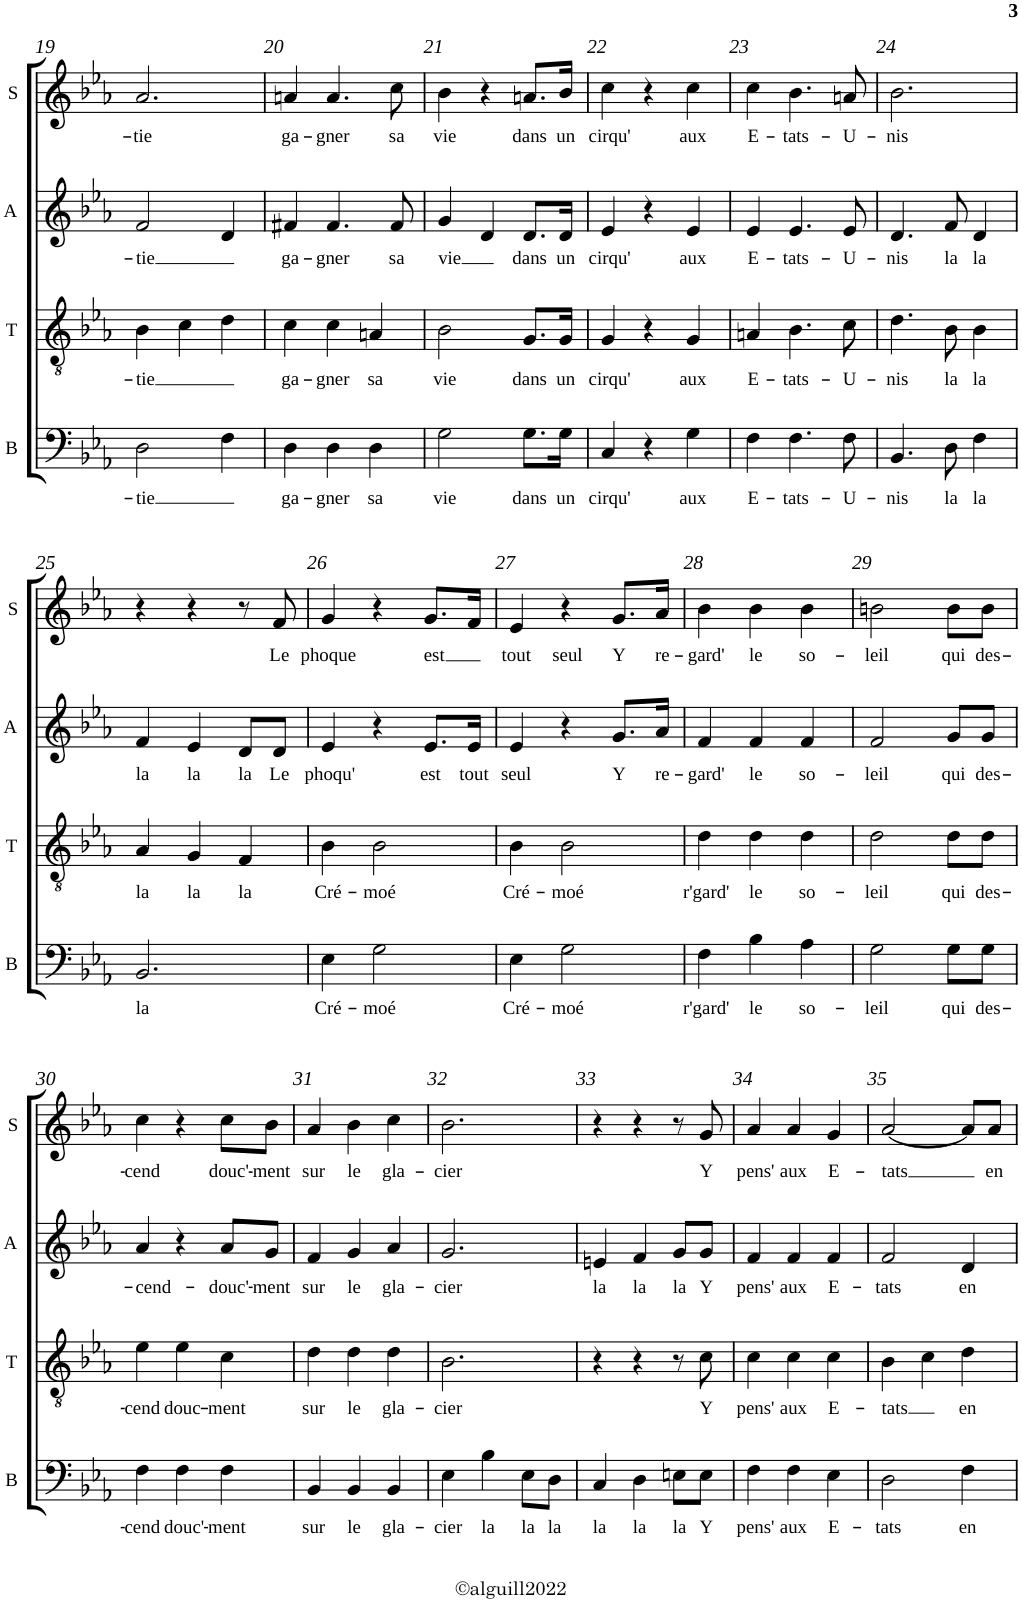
**kern	**text	**kern	**text	**kern	**text	**kern	**text
*part4	*part4	*part3	*part3	*part2	*part2	*part1	*part1
*staff4	*staff4	*staff3	*staff3	*staff2	*staff2	*staff1	*staff1
*I"Basse	*	*I"Ténor	*	*I"Alto	*	*I"Soprano	*
*I'B	*	*I'T	*	*I'A	*	*I'S	*
!!LO:PB:g=z
*clefF4	*	*clefGv2	*	*clefG2	*	*clefG2	*
*k[b-e-a-]	*	*k[b-e-a-]	*	*k[b-e-a-]	*	*k[b-e-a-]	*
*E-:	*	*E-:	*	*E-:	*	*E-:	*
*M3/4	*	*M3/4	*	*M3/4	*	*M3/4	*
=19	=19	=19	=19	=19	=19	=19	=19
!	!LO:LY:b	!	!LO:LY:b	!	!LO:LY:b	!	!LO:LY:b
2D\	-tie	4B-\	-tie	2f/	-tie	2.a-/	-tie
.	.	4c\	.	.	.	.	.
4F\	.	4d\	.	4d/	.	.	.
=20	=20	=20	=20	=20	=20	=20	=20
!	!LO:LY:b	!	!LO:LY:b	!	!LO:LY:b	!	!LO:LY:b
4D\	ga-	4c\	ga-	4f#X/	ga-	4an/	ga-
!	!LO:LY:b	!	!LO:LY:b	!	!LO:LY:b	!	!LO:LY:b
4D\	-gner	4c\	-gner	4.f#/	-gner	4.a/	-gner
!	!LO:LY:b	!	!LO:LY:b	!	!	!	!
4D\	sa	4An/	sa	.	.	.	.
!	!	!	!	!	!LO:LY:b	!	!LO:LY:b
.	.	.	.	8f#/	sa	8cc\	sa
=21	=21	=21	=21	=21	=21	=21	=21
!	!LO:LY:b	!	!LO:LY:b	!	!LO:LY:b	!	!LO:LY:b
2G\	vie	2B-\	vie	4g/	vie	4b-\	vie
.	.	.	.	4d/	.	4r	.
!	!LO:LY:b	!	!LO:LY:b	!	!LO:LY:b	!	!LO:LY:b
8.G\L	dans	8.G/L	dans	8.d/L	dans	8.an/L	dans
!	!LO:LY:b	!	!LO:LY:b	!	!LO:LY:b	!	!LO:LY:b
16G\Jk	un	16G/Jk	un	16d/Jk	un	16b-/Jk	un
=22	=22	=22	=22	=22	=22	=22	=22
!	!LO:LY:b	!	!LO:LY:b	!	!LO:LY:b	!	!LO:LY:b
4C/	cirqu'	4G/	cirqu'	4e-/	cirqu'	4cc\	cirqu'
4r	.	4r	.	4r	.	4r	.
!	!LO:LY:b	!	!LO:LY:b	!	!LO:LY:b	!	!LO:LY:b
4G\	aux	4G/	aux	4e-/	aux	4cc\	aux
=23	=23	=23	=23	=23	=23	=23	=23
!	!LO:LY:b	!	!LO:LY:b	!	!LO:LY:b	!	!LO:LY:b
4F\	E-	4An/	E-	4e-/	E-	4cc\	E-
!	!LO:LY:b	!	!LO:LY:b	!	!LO:LY:b	!	!LO:LY:b
4.F\	-tats-	4.B-\	-tats-	4.e-/	-tats-	4.b-\	-tats-
!	!LO:LY:b	!	!LO:LY:b	!	!LO:LY:b	!	!LO:LY:b
8F\	-U-	8c\	-U-	8e-/	-U-	8an/	-U-
=24	=24	=24	=24	=24	=24	=24	=24
!	!LO:LY:b	!	!LO:LY:b	!	!LO:LY:b	!	!LO:LY:b
4.BB-/	-nis	4.d\	-nis	4.d/	-nis	2.b-\	-nis
!	!LO:LY:b	!	!LO:LY:b	!	!LO:LY:b	!	!
8D\	la	8B-\	la	8f/	la	.	.
!	!LO:LY:b	!	!LO:LY:b	!	!LO:LY:b	!	!
4F\	la	4B-\	la	4d/	la	.	.
!!LO:LB:g=z
=25	=25	=25	=25	=25	=25	=25	=25
!	!LO:LY:b	!	!LO:LY:b	!	!LO:LY:b	!	!
2.BB-/	la	4A-/	la	4f/	la	4r	.
!	!	!	!LO:LY:b	!	!LO:LY:b	!	!
.	.	4G/	la	4e-/	la	4r	.
!	!	!	!LO:LY:b	!	!LO:LY:b	!	!
.	.	4F/	la	8d/L	la	8r	.
!	!	!	!	!	!LO:LY:b	!	!LO:LY:b
.	.	.	.	8d/J	Le	8f/	Le
=26	=26	=26	=26	=26	=26	=26	=26
!	!LO:LY:b	!	!LO:LY:b	!	!LO:LY:b	!	!LO:LY:b
4E-\	Cré-	4B-\	Cré-	4e-/	phoqu'	4g/	phoque
!	!LO:LY:b	!	!LO:LY:b	!	!	!	!
2G\	-moé	2B-\	-moé	4r	.	4r	.
!	!	!	!	!	!LO:LY:b	!	!LO:LY:b
.	.	.	.	8.e-/L	est	8.g/L	est
!	!	!	!	!	!LO:LY:b	!	!
.	.	.	.	16e-/Jk	tout	16f/Jk	.
=27	=27	=27	=27	=27	=27	=27	=27
!	!LO:LY:b	!	!LO:LY:b	!	!LO:LY:b	!	!LO:LY:b
4E-\	Cré-	4B-\	Cré-	4e-/	seul	4e-/	tout
!	!LO:LY:b	!	!LO:LY:b	!	!	!	!LO:LY:b
2G\	-moé	2B-\	-moé	4r	.	4r	seul
!	!	!	!	!	!LO:LY:b	!	!LO:LY:b
.	.	.	.	8.g/L	Y	8.g/L	Y
!	!	!	!	!	!LO:LY:b	!	!LO:LY:b
.	.	.	.	16a-/Jk	re-	16a-/Jk	re-
=28	=28	=28	=28	=28	=28	=28	=28
!	!LO:LY:b	!	!LO:LY:b	!	!LO:LY:b	!	!LO:LY:b
4F\	r'gard'	4d\	r'gard'	4f/	-gard'	4b-\	-gard'
!	!LO:LY:b	!	!LO:LY:b	!	!LO:LY:b	!	!LO:LY:b
4B-\	le	4d\	le	4f/	le	4b-\	le
!	!LO:LY:b	!	!LO:LY:b	!	!LO:LY:b	!	!LO:LY:b
4A-\	so-	4d\	so-	4f/	so-	4b-\	so-
=29	=29	=29	=29	=29	=29	=29	=29
!	!LO:LY:b	!	!LO:LY:b	!	!LO:LY:b	!	!LO:LY:b
2G\	-leil	2d\	-leil	2f/	-leil	2bn\	-leil
!	!LO:LY:b	!	!LO:LY:b	!	!LO:LY:b	!	!LO:LY:b
8G\L	qui	8d\L	qui	8g/L	qui	8b\L	qui
!	!LO:LY:b	!	!LO:LY:b	!	!LO:LY:b	!	!LO:LY:b
8G\J	des-	8d\J	des-	8g/J	des-	8b\J	des-
!!LO:LB:g=z
=30	=30	=30	=30	=30	=30	=30	=30
!	!LO:LY:b	!	!LO:LY:b	!	!LO:LY:b	!	!LO:LY:b
4F\	-cend	4e-\	-cend	4a-/	-cend-	4cc\	-cend
!	!LO:LY:b	!	!LO:LY:b	!	!	!	!
4F\	douc'-	4e-\	douc-	4r	.	4r	.
!	!LO:LY:b	!	!LO:LY:b	!	!LO:LY:b	!	!LO:LY:b
4F\	-ment	4c\	-ment	8a-/L	-douc'-	8cc\L	douc'-
!	!	!	!	!	!LO:LY:b	!	!LO:LY:b
.	.	.	.	8g/J	-ment	8b-\J	-ment
=31	=31	=31	=31	=31	=31	=31	=31
!	!LO:LY:b	!	!LO:LY:b	!	!LO:LY:b	!	!LO:LY:b
4BB-/	sur	4d\	sur	4f/	sur	4a-/	sur
!	!LO:LY:b	!	!LO:LY:b	!	!LO:LY:b	!	!LO:LY:b
4BB-/	le	4d\	le	4g/	le	4b-\	le
!	!LO:LY:b	!	!LO:LY:b	!	!LO:LY:b	!	!LO:LY:b
4BB-/	gla-	4d\	gla-	4a-/	gla-	4cc\	gla-
=32	=32	=32	=32	=32	=32	=32	=32
!	!LO:LY:b	!	!LO:LY:b	!	!LO:LY:b	!	!LO:LY:b
4E-\	-cier	2.B-\	-cier	2.g/	-cier	2.b-\	-cier
!	!LO:LY:b	!	!	!	!	!	!
4B-\	la	.	.	.	.	.	.
!	!LO:LY:b	!	!	!	!	!	!
8E-\L	la	.	.	.	.	.	.
!	!LO:LY:b	!	!	!	!	!	!
8D\J	la	.	.	.	.	.	.
=33	=33	=33	=33	=33	=33	=33	=33
!	!LO:LY:b	!	!	!	!LO:LY:b	!	!
4C/	la	4r	.	4en/	la	4r	.
!	!LO:LY:b	!	!	!	!LO:LY:b	!	!
4D\	la	4r	.	4f/	la	4r	.
!	!LO:LY:b	!	!	!	!LO:LY:b	!	!
8En\L	la	8r	.	8g/L	la	8r	.
!	!LO:LY:b	!	!LO:LY:b	!	!LO:LY:b	!	!LO:LY:b
8E\J	Y	8c\	Y	8g/J	Y	8g/	Y
=34	=34	=34	=34	=34	=34	=34	=34
!	!LO:LY:b	!	!LO:LY:b	!	!LO:LY:b	!	!LO:LY:b
4F\	pens'	4c\	pens'	4f/	pens'	4a-/	pens'
!	!LO:LY:b	!	!LO:LY:b	!	!LO:LY:b	!	!LO:LY:b
4F\	aux	4c\	aux	4f/	aux	4a-/	aux
!	!LO:LY:b	!	!LO:LY:b	!	!LO:LY:b	!	!LO:LY:b
4E-\	E-	4c\	E-	4f/	E-	4g/	E-
=35	=35	=35	=35	=35	=35	=35	=35
!	!LO:LY:b	!	!LO:LY:b	!	!LO:LY:b	!	!LO:LY:b
2D\	-tats	4B-\	-tats	2f/	-tats	[2a-/	-tats
.	.	4c\	.	.	.	.	.
!	!LO:LY:b	!	!LO:LY:b	!	!LO:LY:b	!	!
4F\	en	4d\	en	4d/	en	8a-/L]	.
!	!	!	!	!	!	!	!LO:LY:b
.	.	.	.	.	.	8a-/J	en
=	=	=	=	=	=	=	=
*-	*-	*-	*-	*-	*-	*-	*-
